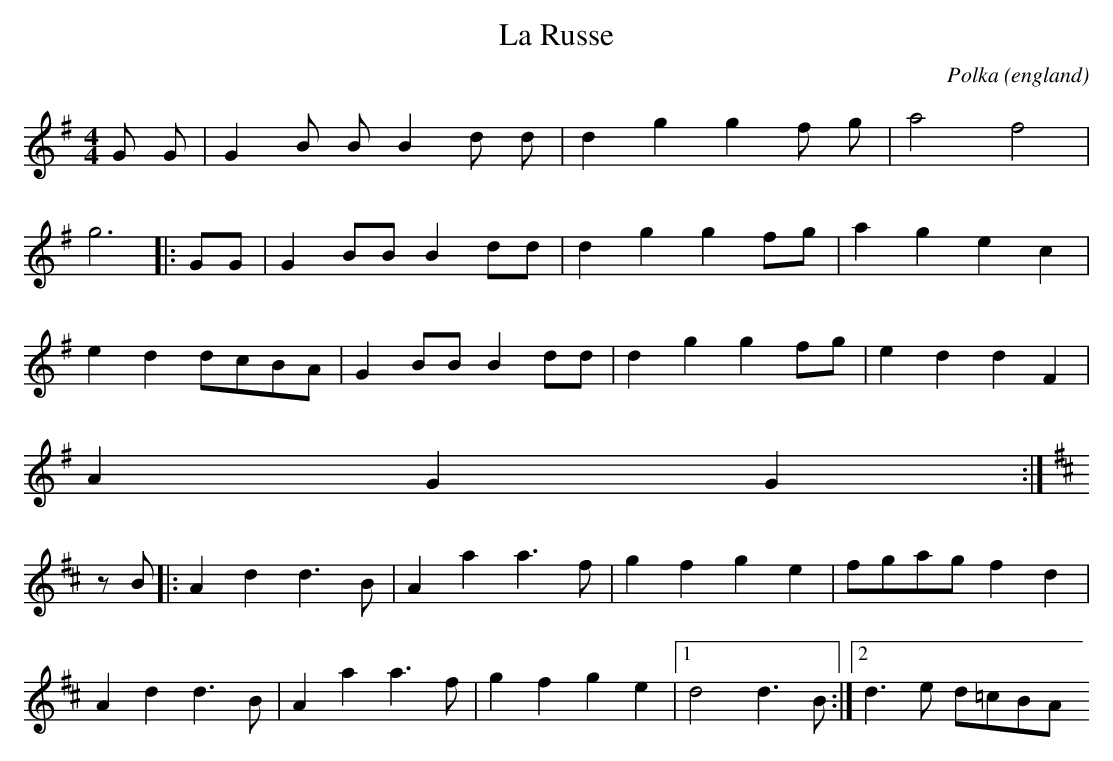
X:1
T:La Russe
O:england
C:Polka
M:4/4
L:1/8
K:G
G G|G2B B B2d d|d2g2g2f g|a4f4|
g6|:GG|G2BB B2dd|d2g2g2fg|a2g2e2c2|
e2d2dcBA|G2BB B2dd|d2g2g2fg|e2d2d2F2|
A2G2G2:|
K:D
zB|:A2d2d3B|A2a2a3f|g2f2g2e2|fgag f2d2|
A2d2d3B|A2a2a3f|g2f2g2e2|[1d4d3B:|[2d3e d=cBA
